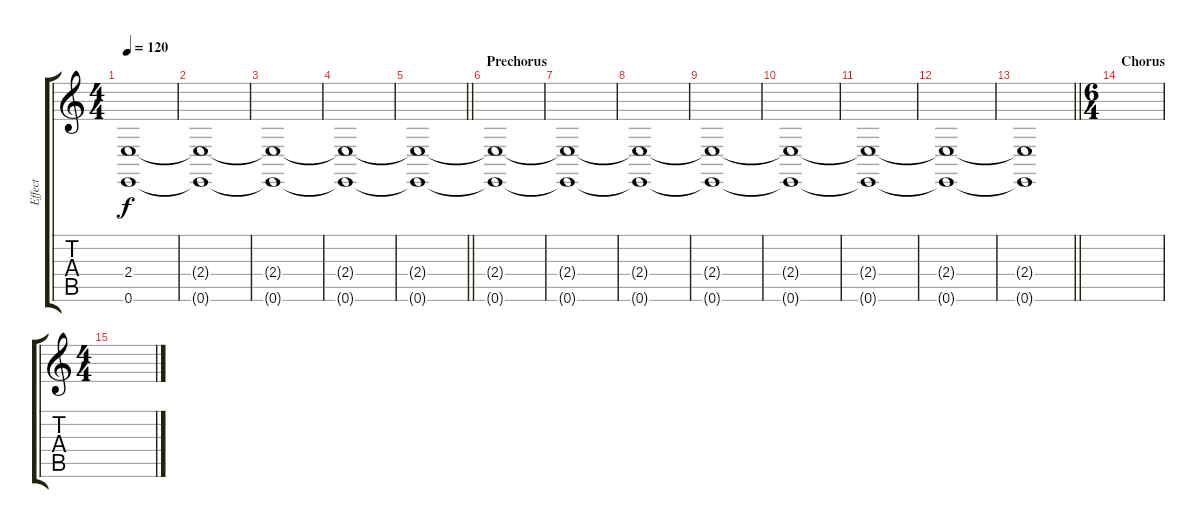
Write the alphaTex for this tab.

\track ("Effect" "Effect") {instrument lead2sawtooth}
\staff {score tabs}
\tuning (E4 B3 G3 D3 A2 E2) {hide}
\ts (4 4)
\tempo 120
\clef g2
\ks c
(2.4{t} 0.6{t}).1{dy f} |
(2.4{t} 0.6{t}).1 |
(2.4{t} 0.6{t}).1 |
(2.4{t} 0.6{t}).1 |
\barLineRight lightlight
(2.4{t} 0.6{t}).1 |
\section ("" "Prechorus")
(2.4{t} 0.6{t}).1 |
(2.4{t} 0.6{t}).1 |
(2.4{t} 0.6{t}).1 |
(2.4{t} 0.6{t}).1 |
(2.4{t} 0.6{t}).1 |
(2.4{t} 0.6{t}).1 |
(2.4{t} 0.6{t}).1 |
\barLineRight lightlight
(2.4{t} 0.6{t}).1 |
\ts (6 4)
\section ("" "Chorus")
|
\ts (4 4)
